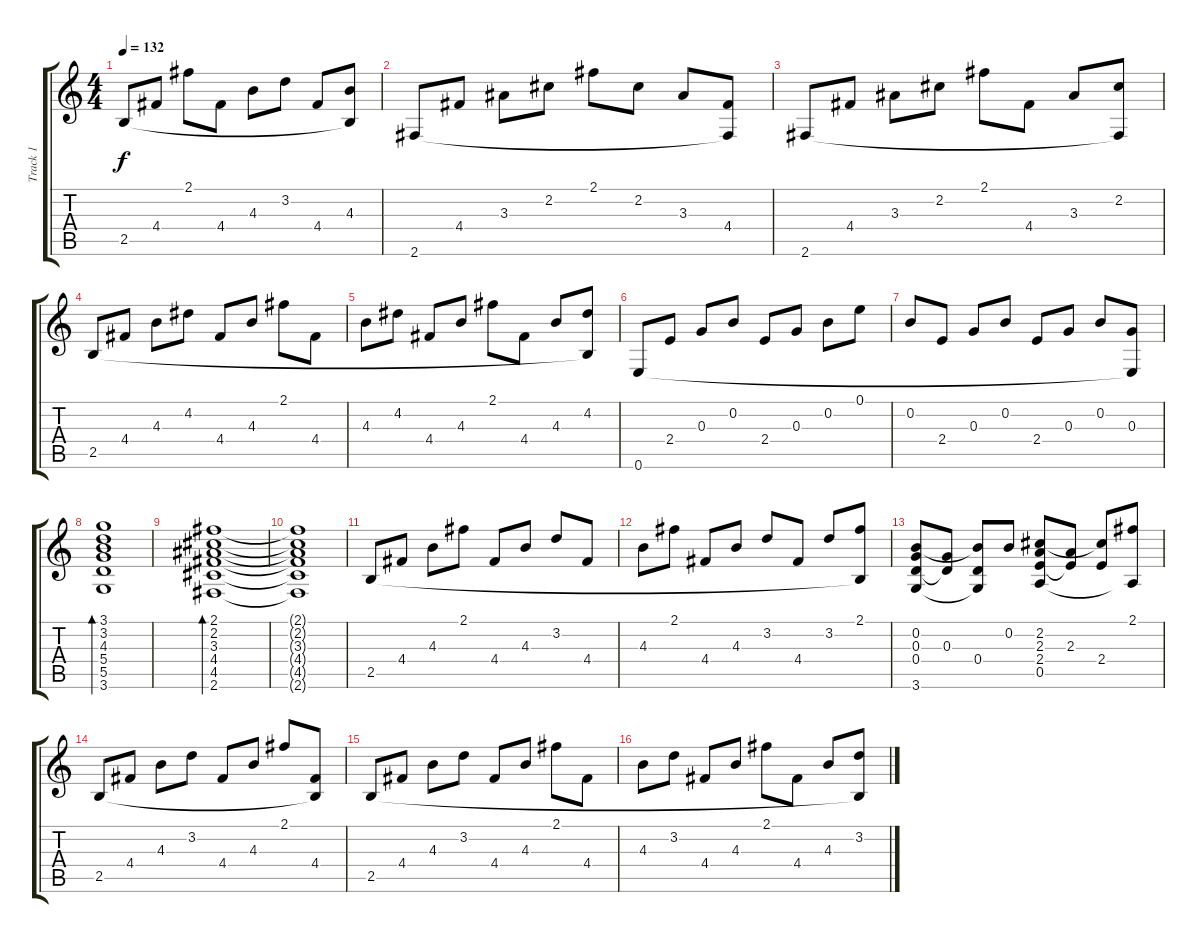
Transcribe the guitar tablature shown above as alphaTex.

\track ("Track 1" "Track 1") {instrument acousticguitarnylon}
\staff {score tabs}
\tuning (E4 B3 G3 D3 A2 E2) {hide}
\ts (4 4)
\tempo 132
\clef g2
\ks c
2.5.8{dy f} 4.4.8 2.1.8 4.4.8 4.3.8 3.2.8 4.4.8 (4.3 2.5{t}).8 |
2.6.8 4.4.8 3.3.8 2.2.8 2.1.8 2.2.8 3.3.8 (4.4 2.6{t}).8 |
2.6.8 4.4.8 3.3.8 2.2.8 2.1.8 4.4.8 3.3.8 (2.2 2.6{t}).8 |
2.5.8 4.4.8 4.3.8 4.2.8 4.4.8 4.3.8 2.1.8 4.4.8 |
4.3.8 4.2.8 4.4.8 4.3.8 2.1.8 4.4.8 4.3.8 (4.2 2.5{t}).8 |
0.6.8 2.4.8 0.3.8 0.2.8 2.4.8 0.3.8 0.2.8 0.1.8 |
0.2.8 2.4.8 0.3.8 0.2.8 2.4.8 0.3.8 0.2.8 (0.3 0.6{t}).8 |
(3.1 3.2 4.3 5.4 5.5 3.6).1{bd 480} |
(2.1 2.2 3.3 4.4 4.5 2.6).1{bd 480} |
(2.1{t} 2.2{t} 3.3{t} 4.4{t} 4.5{t} 2.6{t}).1 |
2.5.8 4.4.8 4.3.8 2.1.8 4.4.8 4.3.8 3.2.8 4.4.8 |
4.3.8 2.1.8 4.4.8 4.3.8 3.2.8 4.4.8 3.2.8 (2.1 2.5{t}).8 |
(0.2 0.3 0.4 3.6).8 (0.3 0.4{t}).8 (0.2{t} 0.4 3.6{t}).8 0.2.8 (2.2 2.3 2.4 0.5).8 (2.3 2.4{t}).8 (2.2{t} 2.4).8 (2.1 0.5{t}).8 |
2.5.8 4.4.8 4.3.8 3.2.8 4.4.8 4.3.8 2.1.8 (4.4 2.5{t}).8 |
2.5.8 4.4.8 4.3.8 3.2.8 4.4.8 4.3.8 2.1.8 4.4.8 |
4.3.8 3.2.8 4.4.8 4.3.8 2.1.8 4.4.8 4.3.8 (3.2 2.5{t}).8
